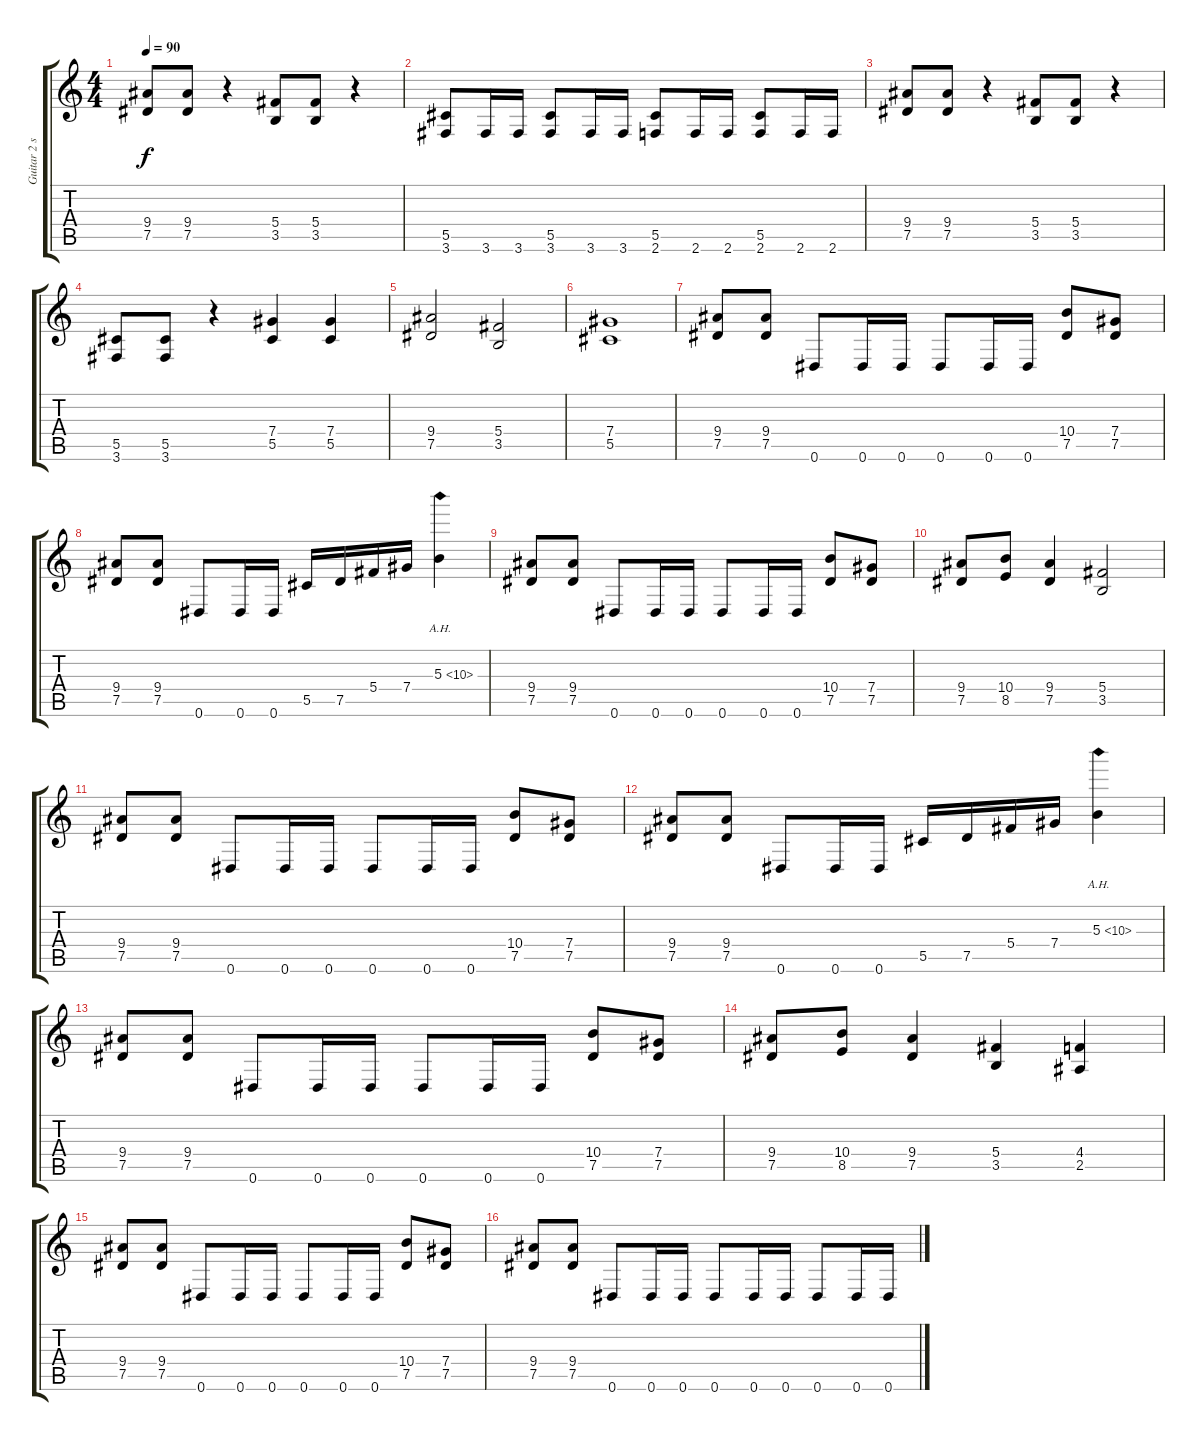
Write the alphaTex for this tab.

\track ("Guitar 2 solo" "Guitar 2 s") {instrument distortionguitar}
\staff {score tabs}
\tuning (Eb4 Bb3 Gb3 Db3 Ab2 Eb2) {hide}
\ts (4 4)
\tempo 90
\clef g2
\ks c
(9.4 7.5).8{dy f} (9.4 7.5).8 r.4 (5.4 3.5).8 (5.4 3.5).8 r.4 |
(5.5 3.6).8 3.6.16 3.6.16 (5.5 3.6).8 3.6.16 3.6.16 (5.5 2.6).8 2.6.16 2.6.16 (5.5 2.6).8 2.6.16 2.6.16 |
(9.4 7.5).8 (9.4 7.5).8 r.4 (5.4 3.5).8 (5.4 3.5).8 r.4 |
(5.5 3.6).8 (5.5 3.6).8 r.4 (7.4 5.5).4 (7.4 5.5).4 |
(9.4 7.5).2 (5.4 3.5).2 |
(7.4 5.5).1 |
(9.4 7.5).8 (9.4 7.5).8 0.6.8 0.6.16 0.6.16 0.6.8 0.6.16 0.6.16 (10.4 7.5).8 (7.4 7.5).8 |
(9.4 7.5).8 (9.4 7.5).8 0.6.8 0.6.16 0.6.16 5.5.16 7.5.16 5.4.16 7.4.16 5.3{ah 5}.4 |
(9.4 7.5).8 (9.4 7.5).8 0.6.8 0.6.16 0.6.16 0.6.8 0.6.16 0.6.16 (10.4 7.5).8 (7.4 7.5).8 |
(9.4 7.5).8 (10.4 8.5).8 (9.4 7.5).4 (5.4 3.5).2 |
(9.4 7.5).8 (9.4 7.5).8 0.6.8 0.6.16 0.6.16 0.6.8 0.6.16 0.6.16 (10.4 7.5).8 (7.4 7.5).8 |
(9.4 7.5).8 (9.4 7.5).8 0.6.8 0.6.16 0.6.16 5.5.16 7.5.16 5.4.16 7.4.16 5.3{ah 5}.4 |
(9.4 7.5).8 (9.4 7.5).8 0.6.8 0.6.16 0.6.16 0.6.8 0.6.16 0.6.16 (10.4 7.5).8 (7.4 7.5).8 |
(9.4 7.5).8 (10.4 8.5).8 (9.4 7.5).4 (5.4 3.5).4 (4.4 2.5).4 |
(9.4 7.5).8 (9.4 7.5).8 0.6.8 0.6.16 0.6.16 0.6.8 0.6.16 0.6.16 (10.4 7.5).8 (7.4 7.5).8 |
(9.4 7.5).8 (9.4 7.5).8 0.6.8 0.6.16 0.6.16 0.6.8 0.6.16 0.6.16 0.6.8 0.6.16 0.6.16
